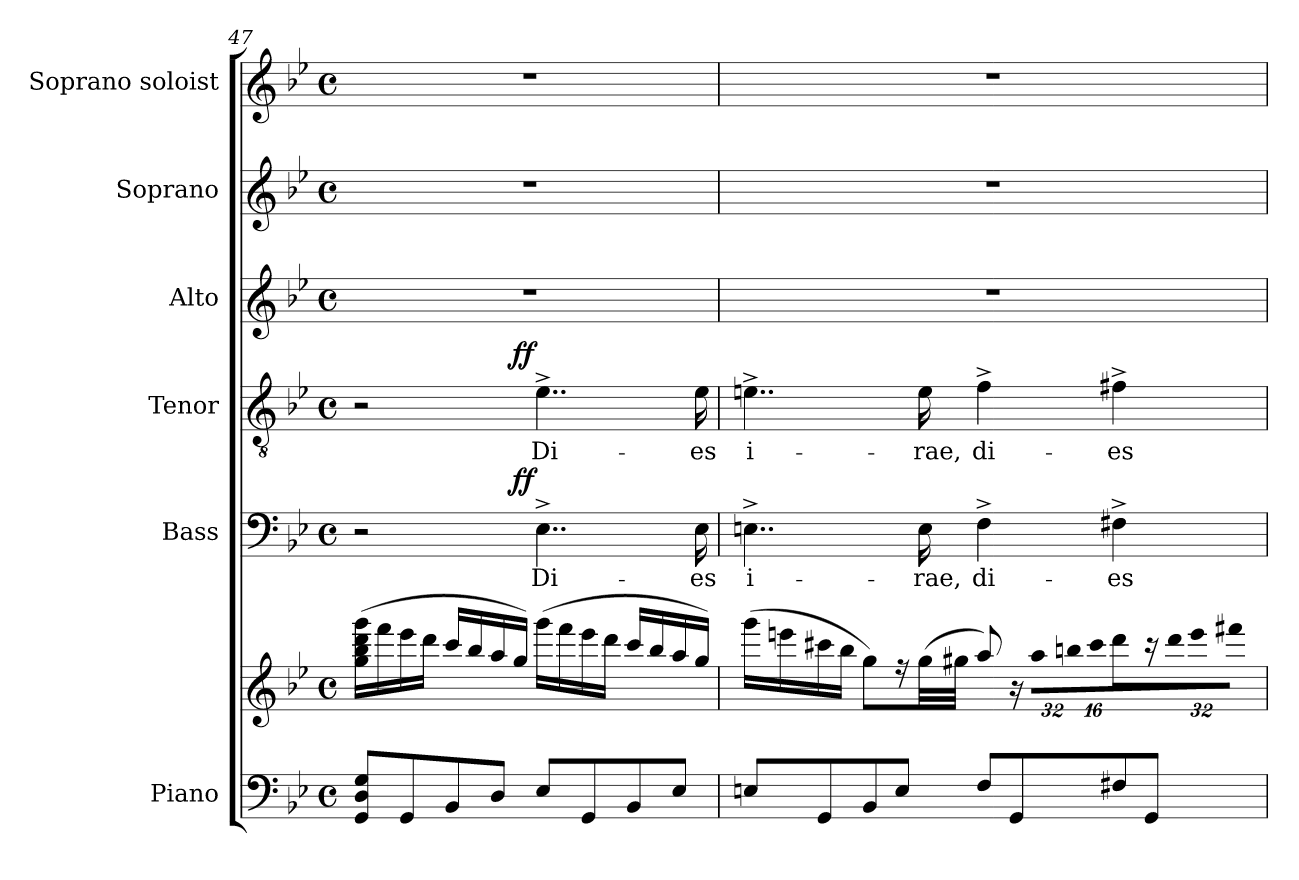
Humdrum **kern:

**kern	**kern	**kern	**text	**dynam	**kern	**text	**dynam	**kern	**kern	**kern
*part6	*part6	*part5	*part5	*part5	*part4	*part4	*part4	*part3	*part2	*part1
*staff7	*staff6	*staff5	*staff5	*staff5	*staff4	*staff4	*staff4	*staff3	*staff2	*staff1
*I"Piano	*	*I"Bass	*	*	*I"Tenor	*	*	*I"Alto	*I"Soprano	*I"Soprano soloist
*I'Pno.	*	*I'B.	*	*	*I'T.	*	*	*I'A.	*I'S.	*I'S.
*clefF4	*clefG2	*clefF4	*	*	*clefGv2	*	*	*clefG2	*clefG2	*clefG2
*	*	*	*	*	*ITrd7c12	*	*	*	*	*
*k[b-e-]	*k[b-e-]	*k[b-e-]	*	*	*k[b-e-]	*	*	*k[b-e-]	*k[b-e-]	*k[b-e-]
*B-:	*B-:	*B-:	*	*	*B-:	*	*	*B-:	*B-:	*B-:
*M4/4	*M4/4	*M4/4	*	*	*M4/4	*	*	*M4/4	*M4/4	*M4/4
*met(c)	*met(c)	*met(c)	*	*	*met(c)	*	*	*met(c)	*met(c)	*met(c)
=47	=47	=47	=47	=47	=47	=47	=47	=47	=47	=47
*	*	*^	*	*	*^	*	*	*	*	*
8GGi/ 8Di 8GiL	(16ggi\ 16bb-i 16dddi 16gggiLL	2r	4..ryy	.	.	2r	4..ryy	.	.	1r	1r	1r
.	16fffi\	.	.	.	.	.	.	.	.	.	.	.
8GGi/	16eee-i\	.	.	.	.	.	.	.	.	.	.	.
.	16dddi\JJ	.	.	.	.	.	.	.	.	.	.	.
8BB-i/	16ccci/LL	.	.	.	.	.	.	.	.	.	.	.
.	16bb-i/	.	.	.	.	.	.	.	.	.	.	.
8Di/J	16aai/	.	.	.	.	.	.	.	.	.	.	.
.	16ggi/JJ)	.	2ryy	.	ff	.	2ryy	.	ff	.	.	.
!	!	!	!	!LO:LY:b:color=#000000	!	!	!	!	!	!	!	!
!	!	!	!	!	!	!	!	!LO:LY:b:color=#000000	!	!	!	!
8E-i/L	(16gggi\LL	4..E-^i\	.	Di-	.	4..E-^i\	.	Di-	.	.	.	.
.	16fffi\	.	.	.	.	.	.	.	.	.	.	.
8GGi/	16eee-i\	.	.	.	.	.	.	.	.	.	.	.
.	16dddi\JJ	.	.	.	.	.	.	.	.	.	.	.
8BB-i/	16ccci/LL	.	.	.	.	.	.	.	.	.	.	.
.	16bb-i/	.	.	.	.	.	.	.	.	.	.	.
8E-i/J	16aai/	.	.	.	.	.	.	.	.	.	.	.
!	!	!	!	!LO:LY:b:color=#000000	!	!	!	!	!	!	!	!
!	!	!	!	!	!	!	!	!LO:LY:b:color=#000000	!	!	!	!
.	16ggi/JJ)	16E-i\	16ryy	-es	.	16E-i\	16ryy	-es	.	.	.	.
*	*	*v	*v	*	*	*	*	*	*	*	*	*
*	*	*	*	*	*v	*v	*	*	*	*	*
=48	=48	=48	=48	=48	=48	=48	=48	=48	=48	=48
*	*	*^	*	*	*^	*	*	*	*	*
!	!	!	!	!LO:LY:b:color=#000000	!	!	!	!	!	!	!	!
*	*	*v	*v	*	*	*	*	*	*	*	*	*
*	*	*	*	*	*v	*v	*	*	*	*	*
*	*	*^	*	*	*^	*	*	*	*	*
!	!	!	!	!	!	!	!	!LO:LY:b:color=#000000	!	!	!	!
*	*	*v	*v	*	*	*	*	*	*	*	*	*
*	*	*	*	*	*v	*v	*	*	*	*	*
8Eni/L	(16gggi\LL	4..En^i\	i-	.	4..En^i\	i-	.	1r	1r	1r
.	16eeeni\	.	.	.	.	.	.	.	.	.
8GGi/	16ccc#Xi\	.	.	.	.	.	.	.	.	.
.	16bb-i\JJ	.	.	.	.	.	.	.	.	.
8BB-i/	8ggi\L)	.	.	.	.	.	.	.	.	.
8Ei/J	16r	.	.	.	.	.	.	.	.	.
!	!	!	!LO:LY:b:color=#000000	!	!	!	!	!	!	!
!	!	!	!	!	!	!LO:LY:b:color=#000000	!	!	!	!
.	(32ggi\LL	16Ei\	-rae,	.	16Ei\	-rae,	.	.	.	.
.	32gg#Xi\JJJ	.	.	.	.	.	.	.	.	.
!	!	!	!LO:LY:b:color=#000000	!	!	!	!	!	!	!
!	!	!	!	!	!	!LO:LY:b:color=#000000	!	!	!	!
8Fi/L	8aai/)	4F^i\	di-	.	4F^i\	di-	.	.	.	.
8GGi/	16r	.	.	.	.	.	.	.	.	.
*	*Xbrackettup	*	*	*	*	*	*	*	*	*
!	!LO:N:vis=32	!	!	!	!	!	!	!	!	!
.	1024%21aai/LLL	.	.	.	.	.	.	.	.	.
!	!LO:N:vis=32	!	!	!	!	!	!	!	!	!
.	1024%21bbni/	.	.	.	.	.	.	.	.	.
!	!LO:N:vis=32	!	!	!	!	!	!	!	!	!
.	512%11ccc#i/JJJ	.	.	.	.	.	.	.	.	.
!	!	!	!LO:LY:b:color=#000000	!	!	!	!	!	!	!
!	!	!	!	!	!	!LO:LY:b:color=#000000	!	!	!	!
8F#Xi/	8dddi\L	4F#X^i\	-es	.	4F#X^i\	-es	.	.	.	.
8GGi/J	16r	.	.	.	.	.	.	.	.	.
!	!LO:N:vis=32	!	!	!	!	!	!	!	!	!
.	1024%21dddi\LL	.	.	.	.	.	.	.	.	.
!	!LO:N:vis=32	!	!	!	!	!	!	!	!	!
.	1024%21eeei\	.	.	.	.	.	.	.	.	.
!	!LO:N:vis=32	!	!	!	!	!	!	!	!	!
.	512%11fff#Xi\JJJ	.	.	.	.	.	.	.	.	.
=	=	=	=	=	=	=	=	=	=	=
*-	*-	*-	*-	*-	*-	*-	*-	*-	*-	*-
